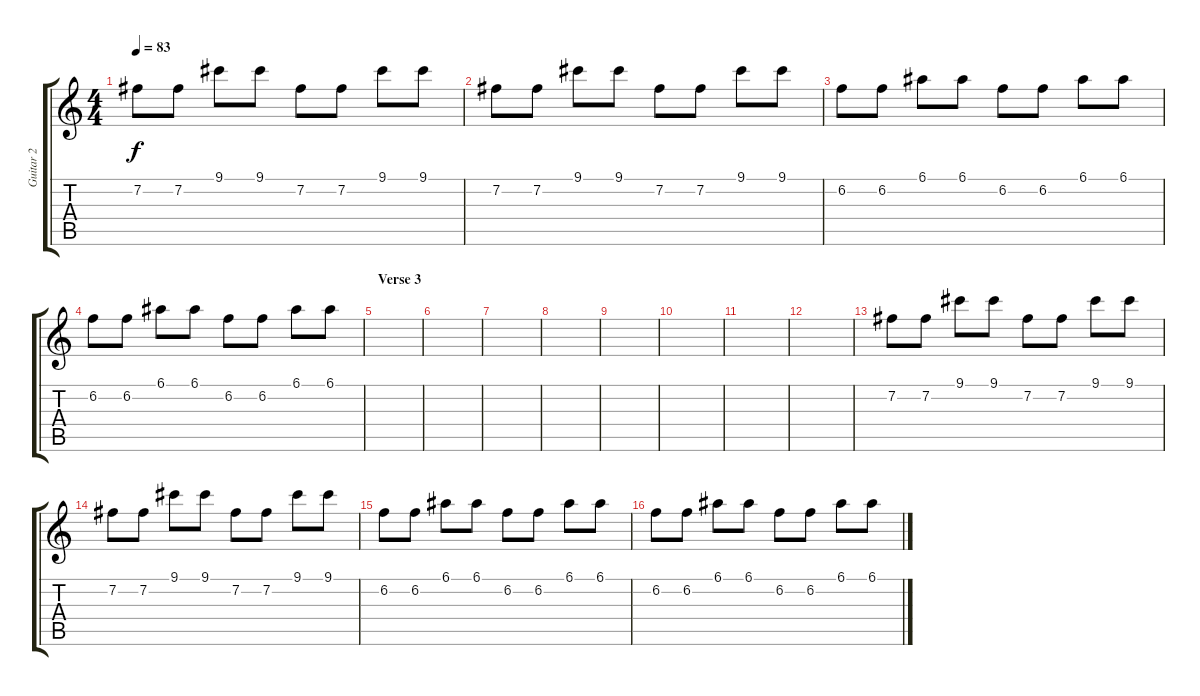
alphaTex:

\track ("Guitar 2" "Guitar 2") {instrument distortionguitar}
\staff {score tabs}
\tuning (E4 B3 G3 D3 A2 E2) {hide}
\ts (4 4)
\tempo 83
\clef g2
\ks c
7.2.8{dy f} 7.2.8 9.1.8 9.1.8 7.2.8 7.2.8 9.1.8 9.1.8 |
7.2.8 7.2.8 9.1.8 9.1.8 7.2.8 7.2.8 9.1.8 9.1.8 |
6.2.8 6.2.8 6.1.8 6.1.8 6.2.8 6.2.8 6.1.8 6.1.8 |
6.2.8 6.2.8 6.1.8 6.1.8 6.2.8 6.2.8 6.1.8 6.1.8 |
\section ("" "Verse 3")
|
|
|
|
|
|
|
|
7.2.8 7.2.8 9.1.8 9.1.8 7.2.8 7.2.8 9.1.8 9.1.8 |
7.2.8 7.2.8 9.1.8 9.1.8 7.2.8 7.2.8 9.1.8 9.1.8 |
6.2.8 6.2.8 6.1.8 6.1.8 6.2.8 6.2.8 6.1.8 6.1.8 |
6.2.8 6.2.8 6.1.8 6.1.8 6.2.8 6.2.8 6.1.8 6.1.8
